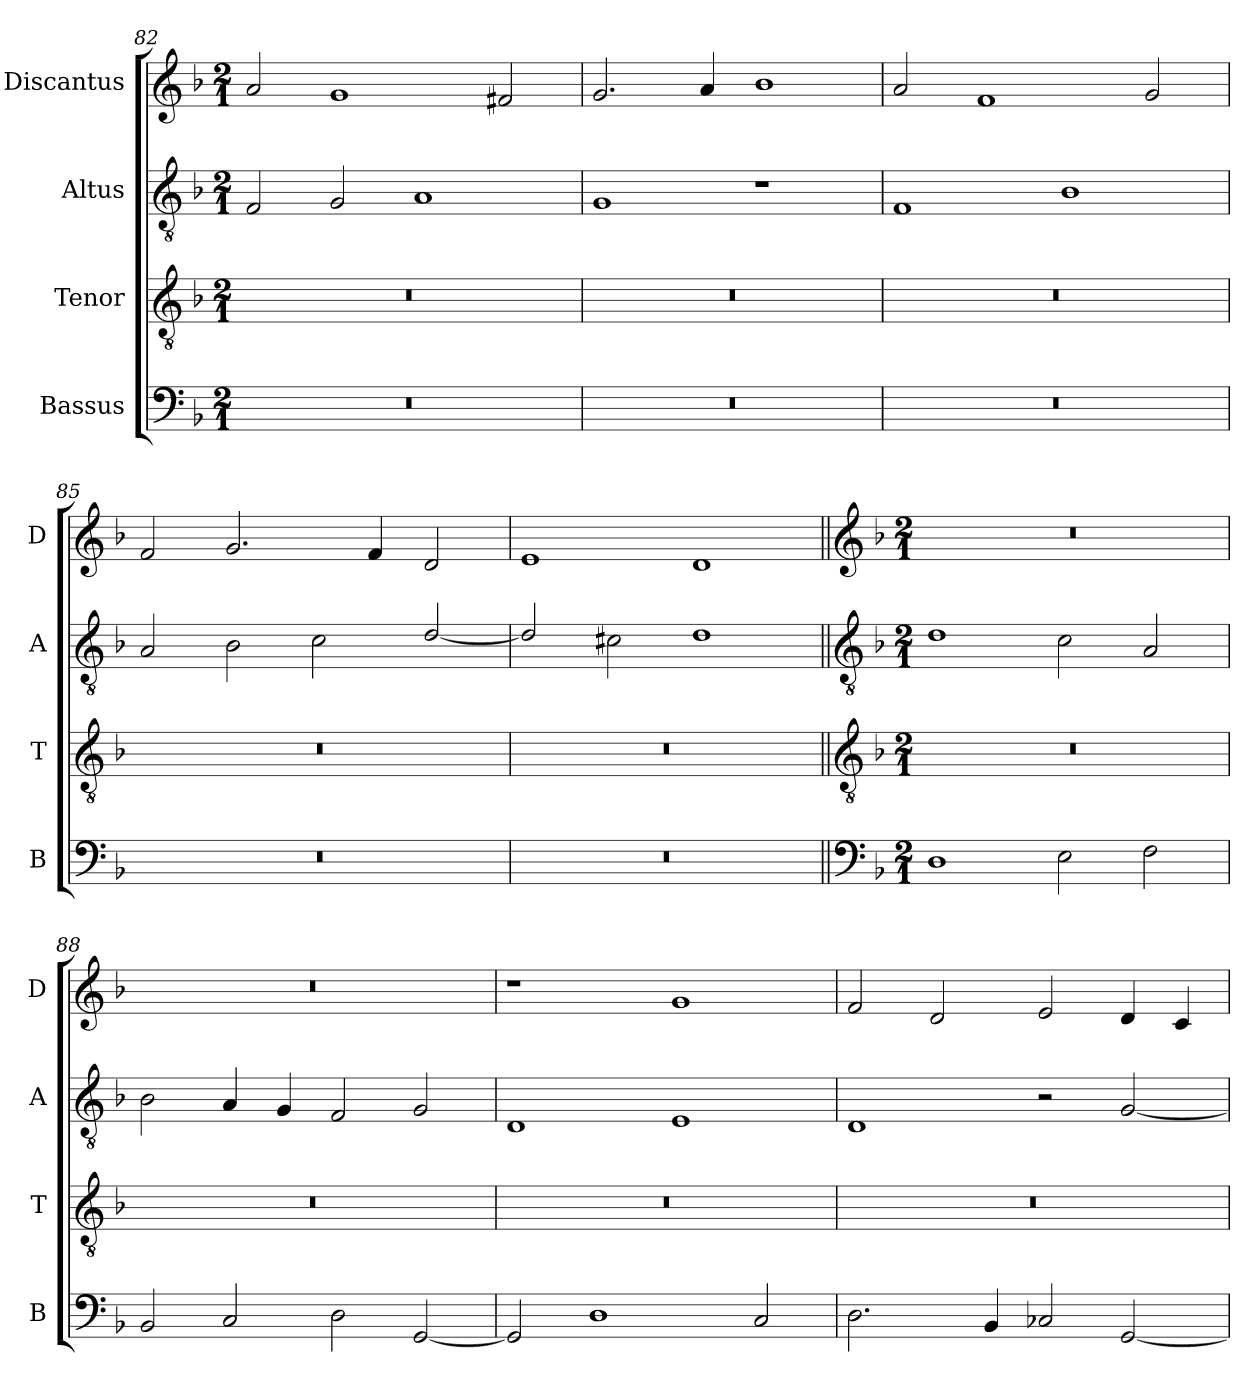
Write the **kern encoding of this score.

**kern	**kern	**kern	**kern
*part4	*part3	*part2	*part1
*staff4	*staff3	*staff2	*staff1
*I"Bassus	*I"Tenor	*I"Altus	*I"Discantus
*I'B	*I'T	*I'A	*I'D
*clefF4	*clefGv2	*clefGv2	*clefG2
*k[b-]	*k[b-]	*k[b-]	*k[b-]
*M2/1	*M2/1	*M2/1	*M2/1
=82	=82	=82	=82
0r	0r	2F/	2a/
.	.	2G/	1g
.	.	1A	.
.	.	.	2f#X/
=83	=83	=83	=83
0r	0r	1G	2.g/
.	.	.	4a/
.	.	1r	1b-
=84	=84	=84	=84
0r	0r	1F	2a/
.	.	.	1f
.	.	1B-	.
.	.	.	2g/
=85	=85	=85	=85
0r	0r	2A	2f
.	.	2B-\	2.g/
.	.	2c	.
.	.	.	4f/
.	.	[2d/	2d/
=86	=86	=86	=86
0r	0r	2d/]	1e
.	.	2c#X	.
.	.	1d	1d
!!LO:LB:g=z
=87||	=87||	=87||	=87||
*clefF4	*clefGv2	*clefGv2	*clefG2
*k[b-]	*k[b-]	*k[b-]	*k[b-]
*M2/1	*M2/1	*M2/1	*M2/1
1D	0r	1d	0r
2E\	.	2c\	.
2F\	.	2A/	.
=88	=88	=88	=88
2BB-/	0r	2B-\	0r
2C/	.	4A/	.
.	.	4G/	.
2D\	.	2F/	.
[2GG/	.	2G/	.
=89	=89	=89	=89
2GG/]	0r	1D	1r
1D	.	.	.
.	.	1E	1g
2C/	.	.	.
=90	=90	=90	=90
2.D\	0r	1D	2f/
.	.	.	2d/
4BB-/	.	.	.
2C-X/	.	2r	2e/
[2GG/	.	[2G/	4d/
.	.	.	4c/
=	=	=	=
*-	*-	*-	*-
